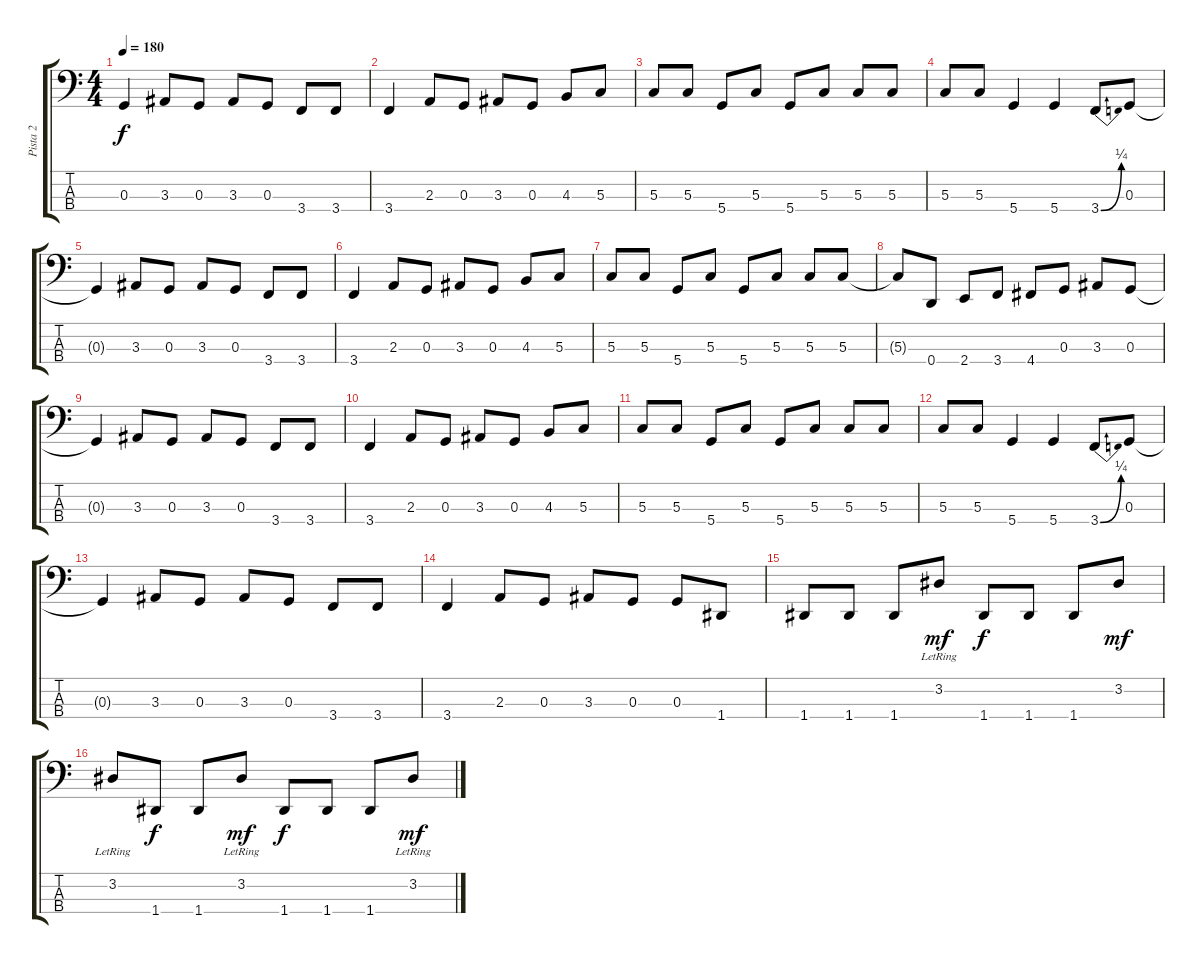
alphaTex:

\track ("Pista 2" "Pista 2") {instrument electricbassfinger}
\staff {score tabs}
\tuning (F2 C2 G1 D1) {hide}
\ts (4 4)
\tempo 180
\clef f4
\ks c
0.3{t}.4{dy f} 3.3.8 0.3.8 3.3.8 0.3.8 3.4.8 3.4.8 |
3.4.4 2.3.8 0.3.8 3.3.8 0.3.8 4.3.8 5.3.8 |
5.3.8 5.3.8 5.4.8 5.3.8 5.4.8 5.3.8 5.3.8 5.3.8 |
5.3.8 5.3.8 5.4.4 5.4.4 3.4{be (bend 0 0 60 1)}.8 0.3.8 |
0.3{t}.4 3.3.8 0.3.8 3.3.8 0.3.8 3.4.8 3.4.8 |
3.4.4 2.3.8 0.3.8 3.3.8 0.3.8 4.3.8 5.3.8 |
5.3.8 5.3.8 5.4.8 5.3.8 5.4.8 5.3.8 5.3.8 5.3.8 |
5.3{t}.8 0.4.8 2.4.8 3.4.8 4.4.8 0.3.8 3.3.8 0.3.8 |
0.3{t}.4 3.3.8 0.3.8 3.3.8 0.3.8 3.4.8 3.4.8 |
3.4.4 2.3.8 0.3.8 3.3.8 0.3.8 4.3.8 5.3.8 |
5.3.8 5.3.8 5.4.8 5.3.8 5.4.8 5.3.8 5.3.8 5.3.8 |
5.3.8 5.3.8 5.4.4 5.4.4 3.4{be (bend 0 0 60 1)}.8 0.3.8 |
0.3{t}.4 3.3.8 0.3.8 3.3.8 0.3.8 3.4.8 3.4.8 |
3.4.4 2.3.8 0.3.8 3.3.8 0.3.8 0.3.8 1.4.8 |
1.4.8 1.4.8 1.4.8 3.2{lr}.8{dy mf} 1.4.8{dy f} 1.4.8 1.4.8 3.2.8{dy mf} |
3.2{lr}.8 1.4.8{dy f} 1.4.8 3.2{lr}.8{dy mf} 1.4.8{dy f} 1.4.8 1.4.8 3.2{lr}.8{dy mf}
